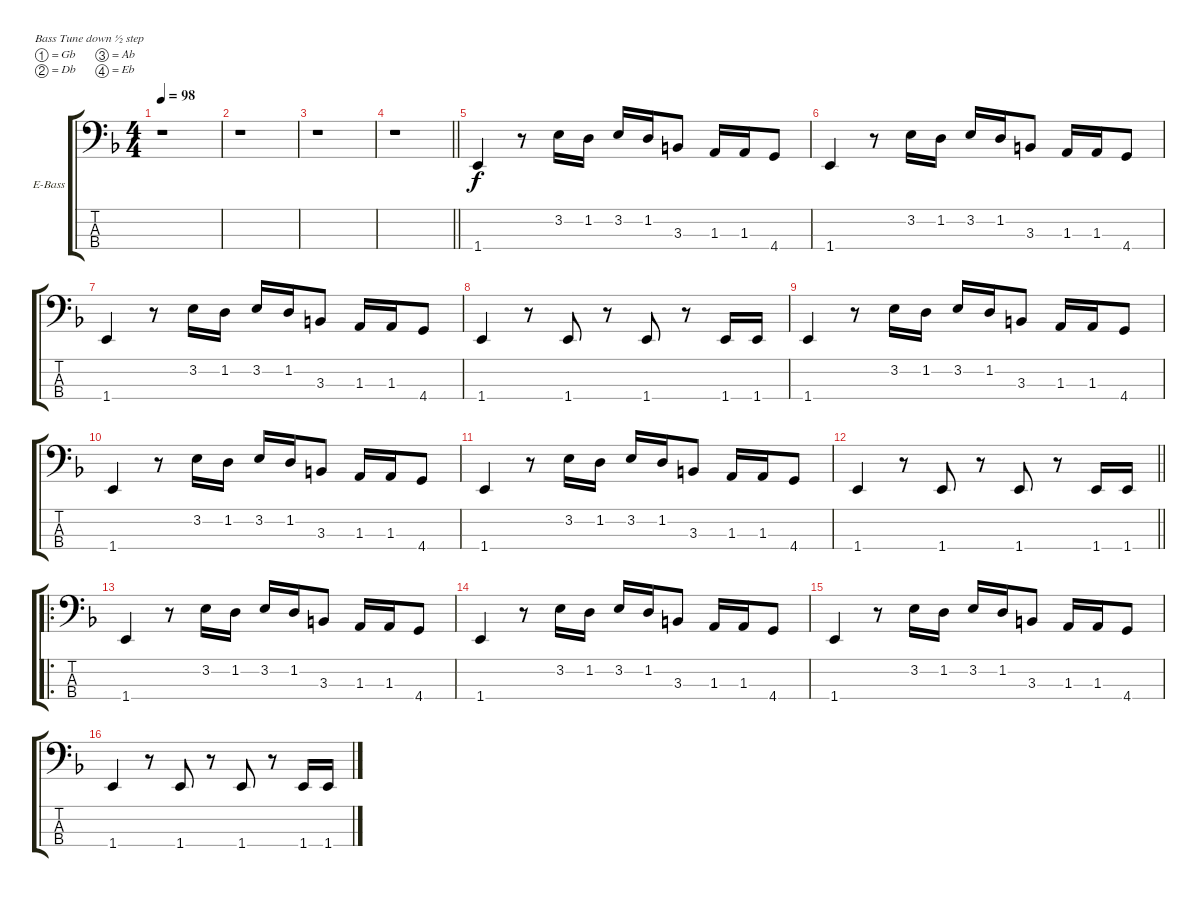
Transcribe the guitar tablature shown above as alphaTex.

\bracketExtendMode groupsimilarinstruments
\firstSystemTrackNameOrientation horizontal
\otherSystemsTrackNameOrientation horizontal
\track ("Untitled" "E-Bass") {instrument electricbassfinger}
\staff {score tabs}
\tuning (Gb2 Db2 Ab1 Eb1)
\ts (4 4)
\beaming (8 2 2 2 2)
\tempo 98
\clef f4
\ks f
r.1{dy f instrument electricbassfinger} |
r.1 |
r.1 |
\barLineRight lightlight
r.1 |
1.4.4 r.8 3.2.16 1.2.16 3.2.16 1.2.16 3.3.8 1.3.16 1.3.16 4.4.8 |
1.4.4 r.8 3.2.16 1.2.16 3.2.16 1.2.16 3.3.8 1.3.16 1.3.16 4.4.8 |
1.4.4 r.8 3.2.16 1.2.16 3.2.16 1.2.16 3.3.8 1.3.16 1.3.16 4.4.8 |
1.4.4 r.8 1.4.8 r.8 1.4.8 r.8 1.4.16 1.4.16 |
1.4.4 r.8 3.2.16 1.2.16 3.2.16 1.2.16 3.3.8 1.3.16 1.3.16 4.4.8 |
1.4.4 r.8 3.2.16 1.2.16 3.2.16 1.2.16 3.3.8 1.3.16 1.3.16 4.4.8 |
1.4.4 r.8 3.2.16 1.2.16 3.2.16 1.2.16 3.3.8 1.3.16 1.3.16 4.4.8 |
\barLineRight lightlight
1.4.4 r.8 1.4.8 r.8 1.4.8 r.8 1.4.16 1.4.16 |
\ro
1.4.4 r.8 3.2.16 1.2.16 3.2.16 1.2.16 3.3.8 1.3.16 1.3.16 4.4.8 |
1.4.4 r.8 3.2.16 1.2.16 3.2.16 1.2.16 3.3.8 1.3.16 1.3.16 4.4.8 |
1.4.4 r.8 3.2.16 1.2.16 3.2.16 1.2.16 3.3.8 1.3.16 1.3.16 4.4.8 |
1.4.4 r.8 1.4.8 r.8 1.4.8 r.8 1.4.16 1.4.16
